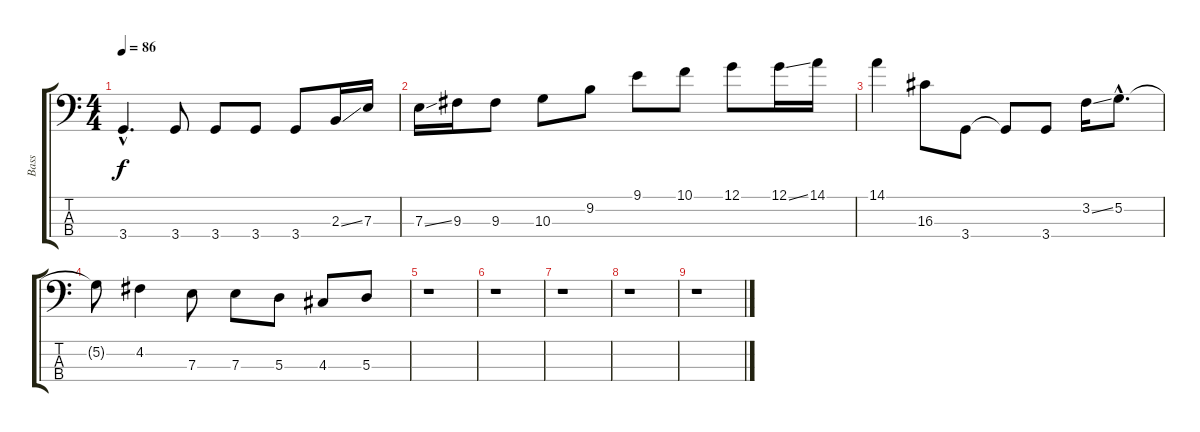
\track ("Bass" "Bass") {instrument electricbasspick}
\staff {score tabs}
\tuning (G2 D2 A1 E1) {hide}
\ts (4 4)
\tempo 86
\clef f4
\ks c
3.4{hac}.4{d dy f} 3.4.8 3.4.8 3.4.8 3.4.8 2.3{ss}.16 7.3.16 |
7.3{ss}.16 9.3.16 9.3.8 10.3.8 9.2.8 9.1.8 10.1.8 12.1.8 12.1{ss}.16 14.1.16 |
14.1.4 16.3.8 3.4.8 3.4{t}.8 3.4.8 3.2{ss}.16 5.2{hac}.8{d} |
5.2{t}.8 4.2.4 7.3.8 7.3.8 5.3.8 4.3.8 5.3.8 |
r.1 |
r.1 |
r.1 |
r.1 |
r.1
